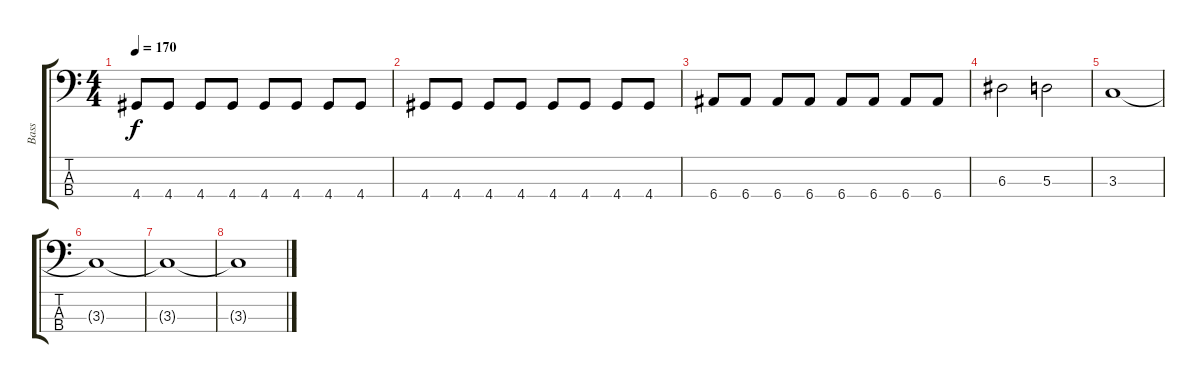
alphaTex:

\track ("Bass" "Bass") {instrument electricbassfinger}
\staff {score tabs}
\tuning (G2 D2 A1 E1) {hide}
\ts (4 4)
\tempo 170
\clef f4
\ks c
4.4.8{dy f} 4.4.8 4.4.8 4.4.8 4.4.8 4.4.8 4.4.8 4.4.8 |
4.4.8 4.4.8 4.4.8 4.4.8 4.4.8 4.4.8 4.4.8 4.4.8 |
6.4.8 6.4.8 6.4.8 6.4.8 6.4.8 6.4.8 6.4.8 6.4.8 |
6.3.2 5.3.2 |
3.3.1 |
3.3{t}.1 |
3.3{t}.1 |
3.3{t}.1
